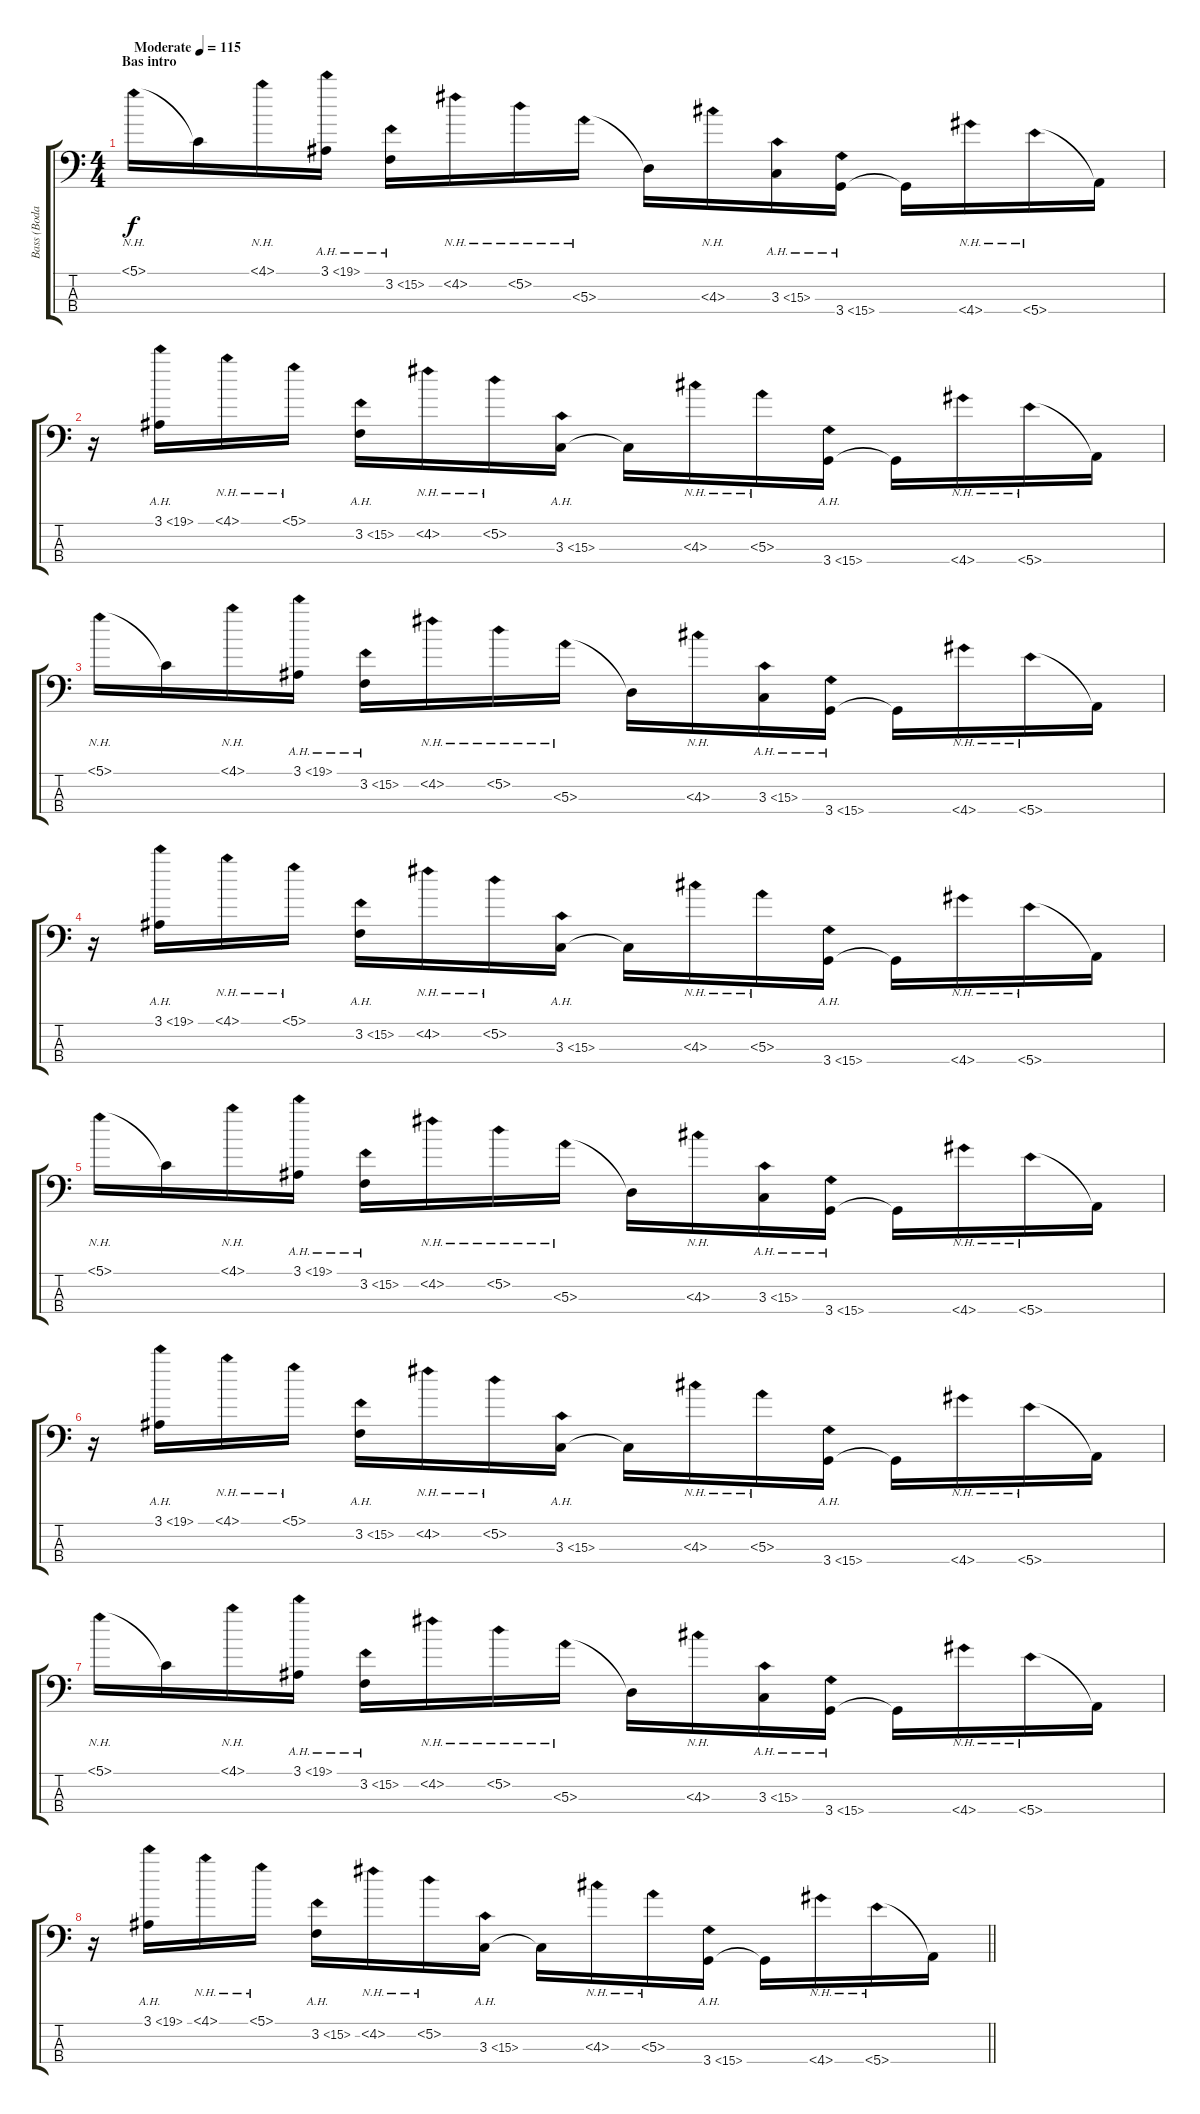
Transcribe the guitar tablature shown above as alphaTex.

\track ("Bass (Bodan Arsovski)" "Bass (Boda") {instrument electricbassfinger}
\staff {score tabs}
\tuning (G2 D2 A1 E1) {hide}
\ts (4 4)
\section ("" "Bas intro")
\tempo (115 "Moderate")
\clef f4
\ks c
5.1{nh}.16{dy f instrument electricbassfinger} 5.1{t}.16 4.1{nh}.16 3.1{ah 16}.16 3.2{ah 12}.16 4.2{nh}.16 5.2{nh}.16 5.3{nh}.16 5.3{t}.16 4.3{nh}.16 3.3{ah 12}.16 3.4{ah 12}.16 3.4{t}.16 4.4{nh}.16 5.4{nh}.16 5.4{t}.16 |
r.16 3.1{ah 16}.16 4.1{nh}.16 5.1{nh}.16 3.2{ah 12}.16 4.2{nh}.16 5.2{nh}.16 3.3{ah 12}.16 3.3{t}.16 4.3{nh}.16 5.3{nh}.16 3.4{ah 12}.16 3.4{t}.16 4.4{nh}.16 5.4{nh}.16 5.4{t}.16 |
5.1{nh}.16 5.1{t}.16 4.1{nh}.16 3.1{ah 16}.16 3.2{ah 12}.16 4.2{nh}.16 5.2{nh}.16 5.3{nh}.16 5.3{t}.16 4.3{nh}.16 3.3{ah 12}.16 3.4{ah 12}.16 3.4{t}.16 4.4{nh}.16 5.4{nh}.16 5.4{t}.16 |
r.16 3.1{ah 16}.16 4.1{nh}.16 5.1{nh}.16 3.2{ah 12}.16 4.2{nh}.16 5.2{nh}.16 3.3{ah 12}.16 3.3{t}.16 4.3{nh}.16 5.3{nh}.16 3.4{ah 12}.16 3.4{t}.16 4.4{nh}.16 5.4{nh}.16 5.4{t}.16 |
5.1{nh}.16 5.1{t}.16 4.1{nh}.16 3.1{ah 16}.16 3.2{ah 12}.16 4.2{nh}.16 5.2{nh}.16 5.3{nh}.16 5.3{t}.16 4.3{nh}.16 3.3{ah 12}.16 3.4{ah 12}.16 3.4{t}.16 4.4{nh}.16 5.4{nh}.16 5.4{t}.16 |
r.16 3.1{ah 16}.16 4.1{nh}.16 5.1{nh}.16 3.2{ah 12}.16 4.2{nh}.16 5.2{nh}.16 3.3{ah 12}.16 3.3{t}.16 4.3{nh}.16 5.3{nh}.16 3.4{ah 12}.16 3.4{t}.16 4.4{nh}.16 5.4{nh}.16 5.4{t}.16 |
5.1{nh}.16 5.1{t}.16 4.1{nh}.16 3.1{ah 16}.16 3.2{ah 12}.16 4.2{nh}.16 5.2{nh}.16 5.3{nh}.16 5.3{t}.16 4.3{nh}.16 3.3{ah 12}.16 3.4{ah 12}.16 3.4{t}.16 4.4{nh}.16 5.4{nh}.16 5.4{t}.16 |
\barLineRight lightlight
r.16 3.1{ah 16}.16 4.1{nh}.16 5.1{nh}.16 3.2{ah 12}.16 4.2{nh}.16 5.2{nh}.16 3.3{ah 12}.16 3.3{t}.16 4.3{nh}.16 5.3{nh}.16 3.4{ah 12}.16 3.4{t}.16 4.4{nh}.16 5.4{nh}.16 5.4{t}.16
